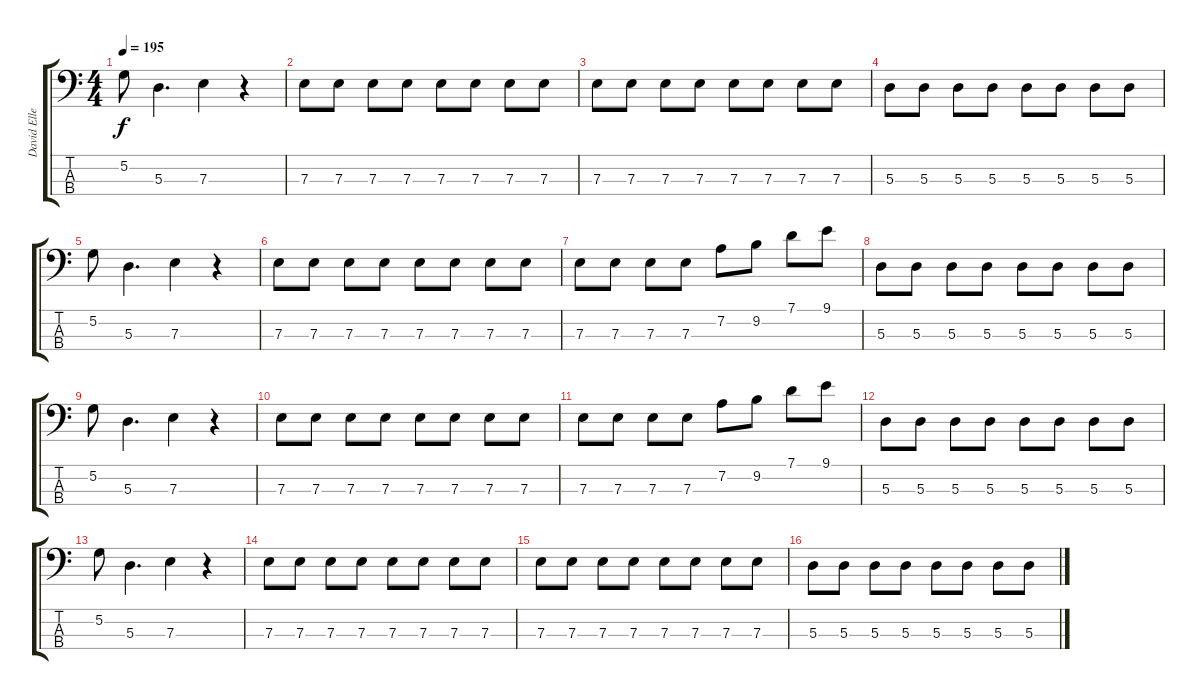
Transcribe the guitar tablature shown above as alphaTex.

\track ("David Ellefson (Bass)" "David Elle") {instrument electricbassfinger}
\staff {score tabs}
\tuning (G2 D2 A1 E1) {hide}
\ts (4 4)
\tempo 195
\clef f4
\ks c
5.2.8{dy f} 5.3.4{d} 7.3.4 r.4 |
7.3.8 7.3.8 7.3.8 7.3.8 7.3.8 7.3.8 7.3.8 7.3.8 |
7.3.8 7.3.8 7.3.8 7.3.8 7.3.8 7.3.8 7.3.8 7.3.8 |
5.3.8 5.3.8 5.3.8 5.3.8 5.3.8 5.3.8 5.3.8 5.3.8 |
5.2.8 5.3.4{d} 7.3.4 r.4 |
7.3.8 7.3.8 7.3.8 7.3.8 7.3.8 7.3.8 7.3.8 7.3.8 |
7.3.8 7.3.8 7.3.8 7.3.8 7.2.8 9.2.8 7.1.8 9.1.8 |
5.3.8 5.3.8 5.3.8 5.3.8 5.3.8 5.3.8 5.3.8 5.3.8 |
5.2.8 5.3.4{d} 7.3.4 r.4 |
7.3.8 7.3.8 7.3.8 7.3.8 7.3.8 7.3.8 7.3.8 7.3.8 |
7.3.8 7.3.8 7.3.8 7.3.8 7.2.8 9.2.8 7.1.8 9.1.8 |
5.3.8 5.3.8 5.3.8 5.3.8 5.3.8 5.3.8 5.3.8 5.3.8 |
5.2.8 5.3.4{d} 7.3.4 r.4 |
7.3.8 7.3.8 7.3.8 7.3.8 7.3.8 7.3.8 7.3.8 7.3.8 |
7.3.8 7.3.8 7.3.8 7.3.8 7.3.8 7.3.8 7.3.8 7.3.8 |
5.3.8 5.3.8 5.3.8 5.3.8 5.3.8 5.3.8 5.3.8 5.3.8
